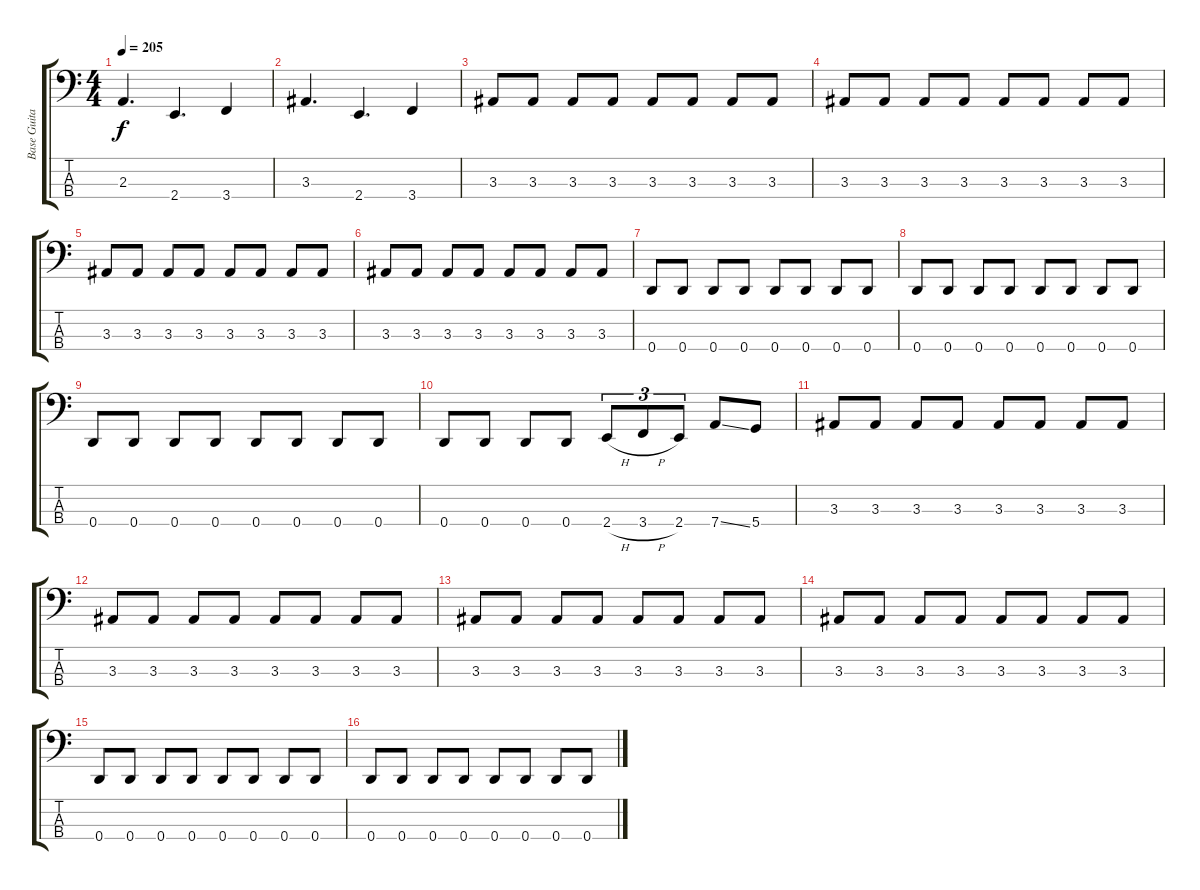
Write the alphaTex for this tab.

\track ("Base Guitar" "Base Guita") {instrument electricbassfinger}
\staff {score tabs}
\tuning (F2 C2 G1 D1) {hide}
\ts (4 4)
\tempo 205
\clef f4
\ks c
2.3.4{d dy f} 2.4.4{d} 3.4.4 |
3.3.4{d} 2.4.4{d} 3.4.4 |
3.3.8 3.3.8 3.3.8 3.3.8 3.3.8 3.3.8 3.3.8 3.3.8 |
3.3.8 3.3.8 3.3.8 3.3.8 3.3.8 3.3.8 3.3.8 3.3.8 |
3.3.8 3.3.8 3.3.8 3.3.8 3.3.8 3.3.8 3.3.8 3.3.8 |
3.3.8 3.3.8 3.3.8 3.3.8 3.3.8 3.3.8 3.3.8 3.3.8 |
0.4.8 0.4.8 0.4.8 0.4.8 0.4.8 0.4.8 0.4.8 0.4.8 |
0.4.8 0.4.8 0.4.8 0.4.8 0.4.8 0.4.8 0.4.8 0.4.8 |
0.4.8 0.4.8 0.4.8 0.4.8 0.4.8 0.4.8 0.4.8 0.4.8 |
0.4.8 0.4.8 0.4.8 0.4.8 2.4{h}.8{tu (3 2)} 3.4{h}.8{tu (3 2)} 2.4.8{tu (3 2)} 7.4{ss}.8 5.4.8 |
3.3.8 3.3.8 3.3.8 3.3.8 3.3.8 3.3.8 3.3.8 3.3.8 |
3.3.8 3.3.8 3.3.8 3.3.8 3.3.8 3.3.8 3.3.8 3.3.8 |
3.3.8 3.3.8 3.3.8 3.3.8 3.3.8 3.3.8 3.3.8 3.3.8 |
3.3.8 3.3.8 3.3.8 3.3.8 3.3.8 3.3.8 3.3.8 3.3.8 |
0.4.8 0.4.8 0.4.8 0.4.8 0.4.8 0.4.8 0.4.8 0.4.8 |
0.4.8 0.4.8 0.4.8 0.4.8 0.4.8 0.4.8 0.4.8 0.4.8
